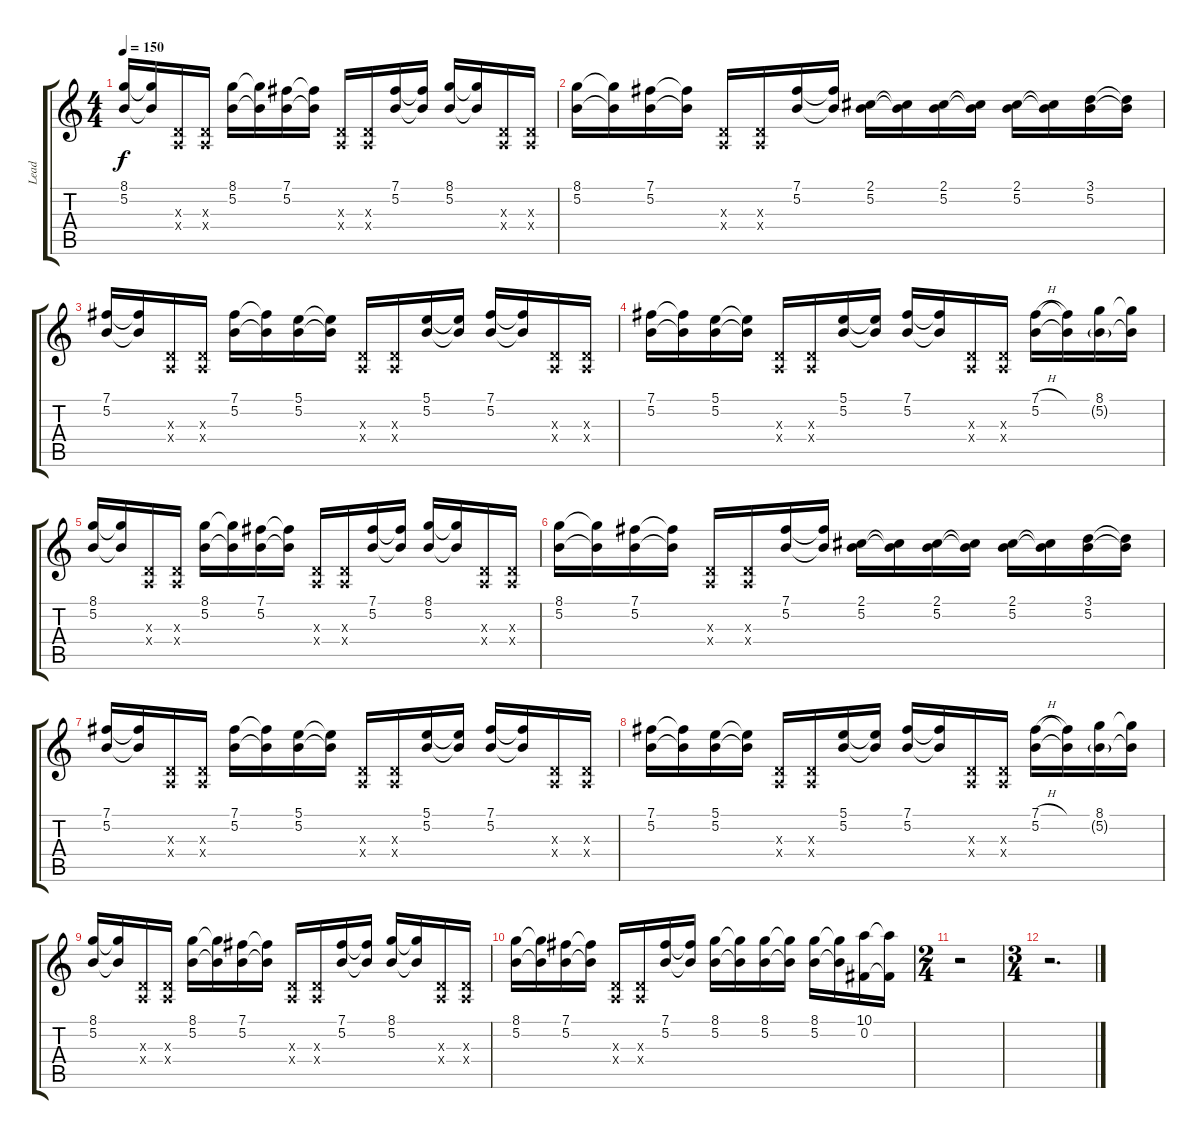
\track ("Lead" "Lead") {instrument overdrivenguitar}
\staff {score tabs}
\tuning (B3 Gb3 D3 A2 E2 B1) {hide}
\ts (4 4)
\tempo 150
\clef g2
\ks c
(8.1 5.2).16{dy f} (8.1{t} 5.2{t}).16 (0.3{x} 0.4{x}).16 (0.3{x} 0.4{x}).16 (8.1 5.2).16 (8.1{t} 5.2{t}).16 (7.1 5.2).16 (7.1{t} 5.2{t}).16 (0.3{x} 0.4{x}).16 (0.3{x} 0.4{x}).16 (7.1 5.2).16 (7.1{t} 5.2{t}).16 (8.1 5.2).16 (8.1{t} 5.2{t}).16 (0.3{x} 0.4{x}).16 (0.3{x} 0.4{x}).16 |
(8.1 5.2).16 (8.1{t} 5.2{t}).16 (7.1 5.2).16 (7.1{t} 5.2{t}).16 (0.3{x} 0.4{x}).16 (0.3{x} 0.4{x}).16 (7.1 5.2).16 (7.1{t} 5.2{t}).16 (2.1 5.2).16 (2.1{t} 5.2{t}).16 (2.1 5.2).16 (2.1{t} 5.2{t}).16 (2.1 5.2).16 (2.1{t} 5.2{t}).16 (3.1 5.2).16 (3.1{t} 5.2{t}).16 |
(7.1 5.2).16 (7.1{t} 5.2{t}).16 (0.3{x} 0.4{x}).16 (0.3{x} 0.4{x}).16 (7.1 5.2).16 (7.1{t} 5.2{t}).16 (5.1 5.2).16 (5.1{t} 5.2{t}).16 (0.3{x} 0.4{x}).16 (0.3{x} 0.4{x}).16 (5.1 5.2).16 (5.1{t} 5.2{t}).16 (7.1 5.2).16 (7.1{t} 5.2{t}).16 (0.3{x} 0.4{x}).16 (0.3{x} 0.4{x}).16 |
(7.1 5.2).16 (7.1{t} 5.2{t}).16 (5.1 5.2).16 (5.1{t} 5.2{t}).16 (0.3{x} 0.4{x}).16 (0.3{x} 0.4{x}).16 (5.1 5.2).16 (5.1{t} 5.2{t}).16 (7.1 5.2).16 (7.1{t} 5.2{t}).16 (0.3{x} 0.4{x}).16 (0.3{x} 0.4{x}).16 (7.1{h} 5.2).16 (7.1{t} 5.2{t}).16 (8.1 5.2{g}).16 (8.1{t} 5.2{t}).16 |
(8.1 5.2).16 (8.1{t} 5.2{t}).16 (0.3{x} 0.4{x}).16 (0.3{x} 0.4{x}).16 (8.1 5.2).16 (8.1{t} 5.2{t}).16 (7.1 5.2).16 (7.1{t} 5.2{t}).16 (0.3{x} 0.4{x}).16 (0.3{x} 0.4{x}).16 (7.1 5.2).16 (7.1{t} 5.2{t}).16 (8.1 5.2).16 (8.1{t} 5.2{t}).16 (0.3{x} 0.4{x}).16 (0.3{x} 0.4{x}).16 |
(8.1 5.2).16 (8.1{t} 5.2{t}).16 (7.1 5.2).16 (7.1{t} 5.2{t}).16 (0.3{x} 0.4{x}).16 (0.3{x} 0.4{x}).16 (7.1 5.2).16 (7.1{t} 5.2{t}).16 (2.1 5.2).16 (2.1{t} 5.2{t}).16 (2.1 5.2).16 (2.1{t} 5.2{t}).16 (2.1 5.2).16 (2.1{t} 5.2{t}).16 (3.1 5.2).16 (3.1{t} 5.2{t}).16 |
(7.1 5.2).16 (7.1{t} 5.2{t}).16 (0.3{x} 0.4{x}).16 (0.3{x} 0.4{x}).16 (7.1 5.2).16 (7.1{t} 5.2{t}).16 (5.1 5.2).16 (5.1{t} 5.2{t}).16 (0.3{x} 0.4{x}).16 (0.3{x} 0.4{x}).16 (5.1 5.2).16 (5.1{t} 5.2{t}).16 (7.1 5.2).16 (7.1{t} 5.2{t}).16 (0.3{x} 0.4{x}).16 (0.3{x} 0.4{x}).16 |
(7.1 5.2).16 (7.1{t} 5.2{t}).16 (5.1 5.2).16 (5.1{t} 5.2{t}).16 (0.3{x} 0.4{x}).16 (0.3{x} 0.4{x}).16 (5.1 5.2).16 (5.1{t} 5.2{t}).16 (7.1 5.2).16 (7.1{t} 5.2{t}).16 (0.3{x} 0.4{x}).16 (0.3{x} 0.4{x}).16 (7.1{h} 5.2).16 (7.1{t} 5.2{t}).16 (8.1 5.2{g}).16 (8.1{t} 5.2{t}).16 |
(8.1 5.2).16 (8.1{t} 5.2{t}).16 (0.3{x} 0.4{x}).16 (0.3{x} 0.4{x}).16 (8.1 5.2).16 (8.1{t} 5.2{t}).16 (7.1 5.2).16 (7.1{t} 5.2{t}).16 (0.3{x} 0.4{x}).16 (0.3{x} 0.4{x}).16 (7.1 5.2).16 (7.1{t} 5.2{t}).16 (8.1 5.2).16 (8.1{t} 5.2{t}).16 (0.3{x} 0.4{x}).16 (0.3{x} 0.4{x}).16 |
(8.1 5.2).16 (8.1{t} 5.2{t}).16 (7.1 5.2).16 (7.1{t} 5.2{t}).16 (0.3{x} 0.4{x}).16 (0.3{x} 0.4{x}).16 (7.1 5.2).16 (7.1{t} 5.2{t}).16 (8.1 5.2).16 (8.1{t} 5.2{t}).16 (8.1 5.2).16 (8.1{t} 5.2{t}).16 (8.1 5.2).16 (8.1{t} 5.2{t}).16 (10.1 0.2).16 (10.1{t} 0.2{t}).16 |
\ts (2 4)
r.2 |
\ts (3 4)
r.2{d}
